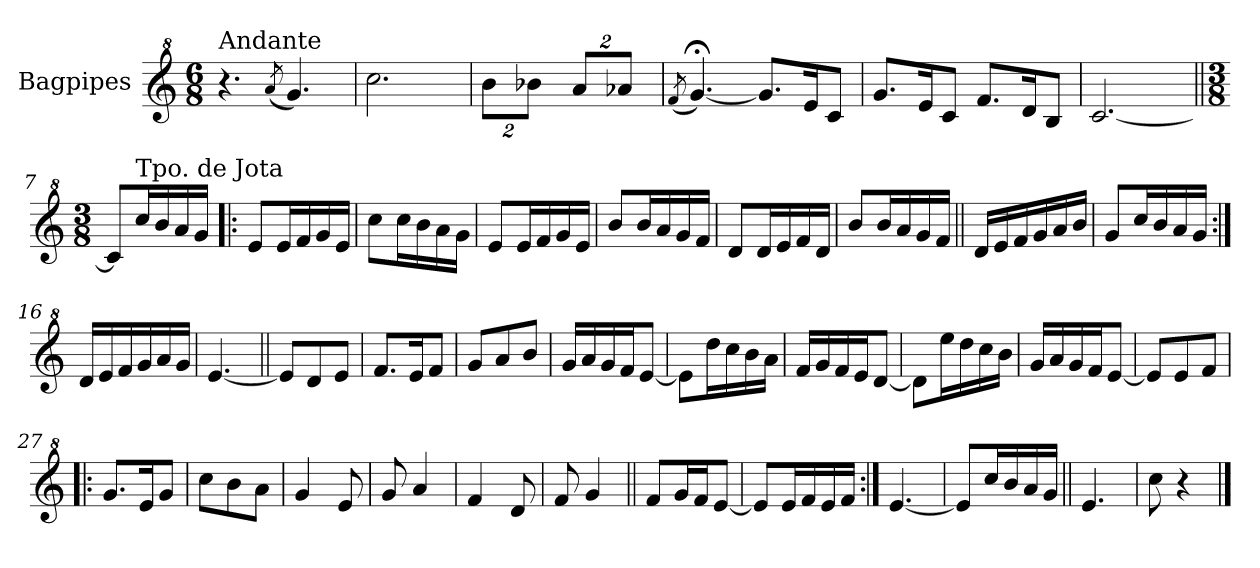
**kern
*part1
*staff1
*I"Bagpipes
*I'Bag
*clefG^2
*k[]
*C:
*M6/8
=1
!LO:TX:a:t=Andante
4.r
(8qaa/
4.gg/)
=2
2.ccc\
=3
*Xbrackettup
16%3bb\L
16%3bb-X\J
16%3aa/L
16%3aa-X/J
=4
(8qff/
[4.gg;</)
8.gg/L]
16ee/K
8cc/J
=5
8.gg/L
16ee/K
8cc/J
8.ff/L
16dd/K
8b/J
=6
[2.cc/
=7||
*M3/8
8cc/L]
!LO:TX:a:t=Tpo. de Jota
16ccc/L
16bb/
16aa/
16gg/JJ
=8!|:
8ee/L
16ee/L
16ff/
16gg/
16ee/JJ
!!LO:LB:g=z
=9
8ccc\L
16ccc\L
16bb\
16aa\
16gg\JJ
=10
8ee/L
16ee/L
16ff/
16gg/
16ee/JJ
=11
8bb/L
16bb/L
16aa/
16gg/
16ff/JJ
=12
8dd/L
16dd/L
16ee/
16ff/
16dd/JJ
=13
8bb/L
16bb/L
16aa/
16gg/
16ff/JJ
=14||
16dd/LL
16ee/
16ff/
16gg/
16aa/
16bb/JJ
=15
8gg/L
16ccc/L
16bb/
16aa/
16gg/JJ
!!LO:LB:g=z
=16:|!
16dd/LL
16ee/
16ff/
16gg/
16aa/
16gg/JJ
=17
[4.ee/
=18||
8ee/L]
8dd/
8ee/J
=19
8.ff/L
16ee/K
8ff/J
=20
8gg/L
8aa/
8bb/J
=21
16gg/LL
16aa/
16gg/
16ff/J
[8ee/J
=22
8ee\L]
16ddd\L
16ccc\
16bb\
16aa\JJ
=23
16ff/LL
16gg/
16ff/
16ee/J
[8dd/J
=24
8dd\L]
16eee\L
16ddd\
16ccc\
16bb\JJ
!!LO:LB:g=z
=25
16gg/LL
16aa/
16gg/
16ff/J
[8ee/J
=26
8ee/L]
8ee/
8ff/J
=27!|:
8.gg/L
16ee/K
8gg/J
=28
8ccc\L
8bb\
8aa\J
=29
4gg/
8ee/
=30
8gg/
4aa/
=31
4ff/
8dd/
=32
8ff/
4gg/
=33||
8ff/L
16gg/L
16ff/J
[8ee/J
=34
8ee/L]
16ee/L
16ff/
16ee/
16ff/JJ
!!LO:LB:g=z
=35:|!
[4.ee/
=36
8ee/L]
16ccc/L
16bb/
16aa/
16gg/JJ
=37||
4.ee/
=38
8ccc\
4r
==
*-
